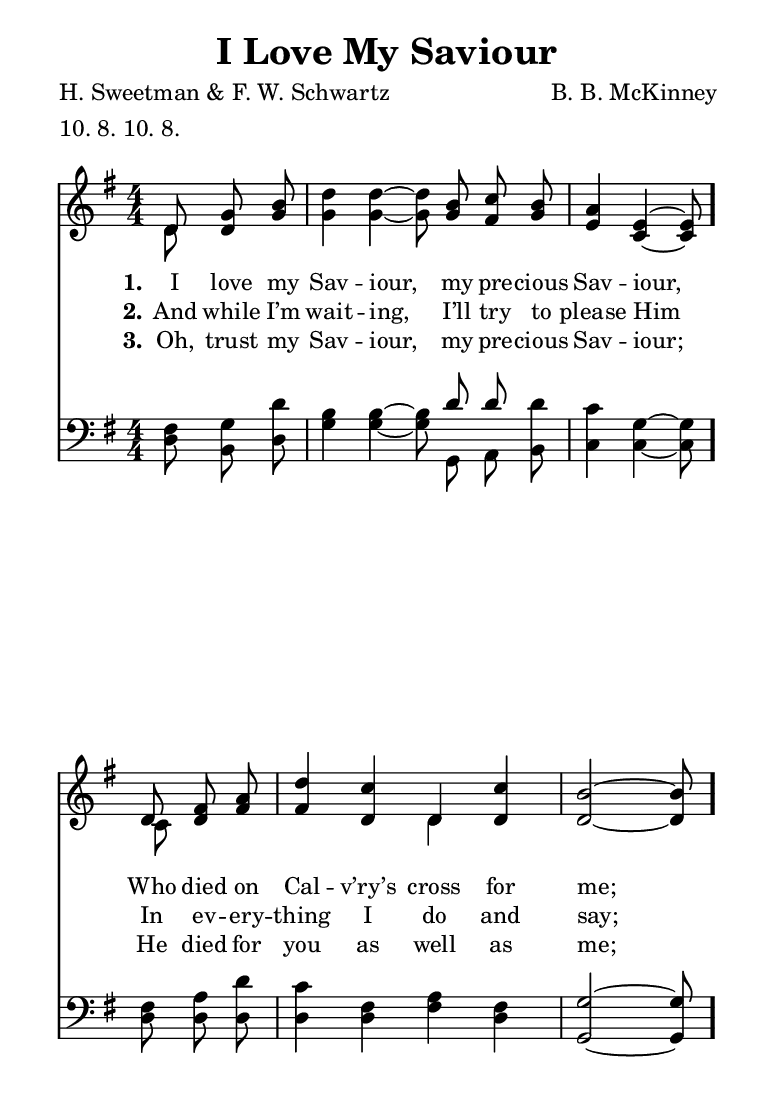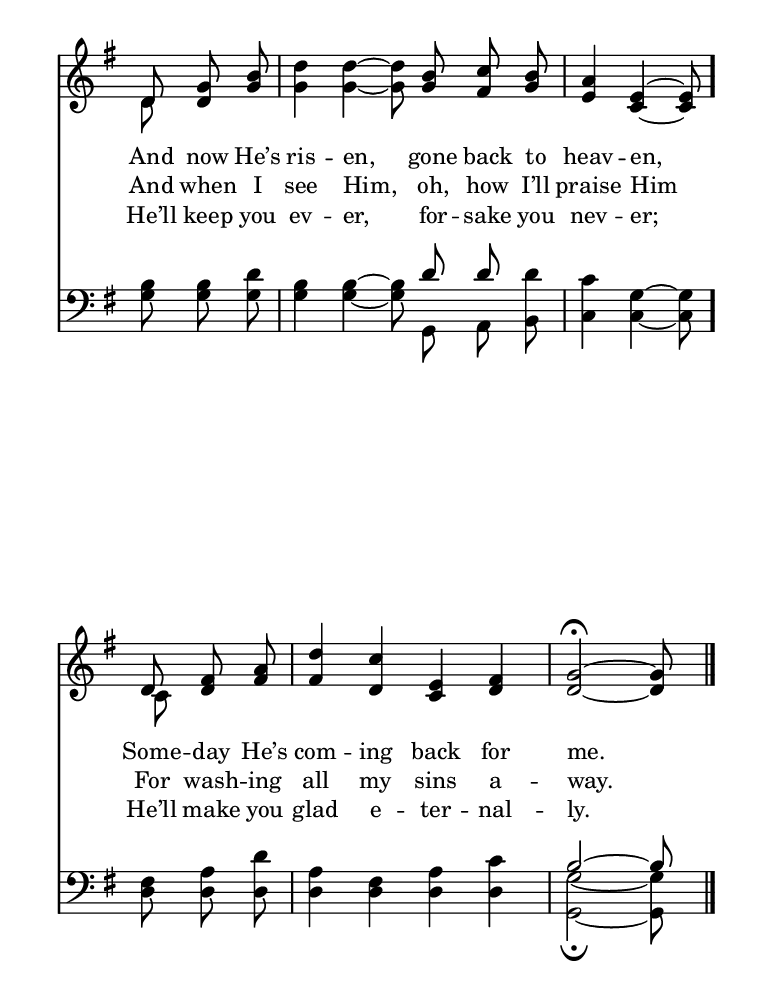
\include "common/global.ily"
\paper {
  \include "common/paper.ily"
  ragged-last-bottom = ##t
  system-count = #(cond (is-eogsized 3) (#t #f))
  system-system-spacing.padding = 9
}

\header{
  %children
  hymnnumber = "338"
  title = "I Love My Saviour" % TODO original has subtitle "(I Have A Saviour)"
  tunename = ""
  meter = "10. 8. 10. 8."
  poet = "H. Sweetman & F. W. Schwartz"
  composer = "B. B. McKinney"
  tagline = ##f
}

ta = { \tempo 4=80 }
tb = { \tempo 4=40 }

global = {
  \include "common/overrides.ily"
  \override Staff.TimeSignature.style = #'numbered
  \time 4/4
  \override Score.MetronomeMark.transparent = ##t % hide all fermata changes too
  \ta
  \key g \major
  \partial 4.
  \autoBeamOff
}

notesSoprano = {
\global
\relative c' {

  d8 g b | d4 d4 ~ d8 b8 c b | a4 e4 ~ e8
  d8 fis a | d4 c d, c' | b2 ~ b8
  d,8 g b | d4 d4 ~ d8 b8 c b | a4 e4 ~ e8
  d8 fis a | d4 c e, fis | \tb g2\fermata ~ \ta g8

  \bar "|."

}
}

notesAlto = {
\global
\relative e' {

  d8 d g | g4 g4 ~ g8 g8 fis g8 | e4 c4 ~ c8
  c8 d fis | fis4 d d d | d2 ~ d8
  d8 d g | g4 g4 ~ g8 g8 fis g8 | e4 c4 ~ c8
  c8 d fis | fis4 d c d | d2 ~ d8

}
}

notesTenor = {
\global
\relative a {

  fis8 g d' | b4 b4 ~ b8 d8 d d | c4 g4 ~ g8
  fis8 a d | c4 fis, a fis | g2 ~ g8
  b8 b d | b4 b4 ~ b8 d8 d d | c4 g4 ~ g8
  fis8 a d | a4 fis a c | b2 ~ b8

}
}

notesBass = {
\global
\relative f {

  d8 b d | g4 g4 ~ g8 g,8 a b | c4 c4 ~ c8
  d8 d d | d4 d fis d | g,2 ~ g8
  g'8 g g | g4 g4 ~ g8 g,8 a b | c4 c4 ~ c8
  d8 d d | d4 d d d | <g g,>2_\fermata ~ <g g,>8

}
}

wordsA = \lyricmode {
\set stanza = "1."

I love my Sav -- iour, my pre -- cious Sav -- iour, \bar "."
Who died on Cal -- v’ry’s cross for me; \bar "."
And now He’s ris -- en, gone back to heav -- en, \bar "."
Some -- day He’s com -- ing back for me. \bar "."

}

wordsB = \lyricmode {
\set stanza = "2."

And while I’m wait -- ing, I’ll try to please Him
In ev -- ery -- thing I do and say;
And when I see Him, oh, how I’ll praise Him
For wash -- ing all my sins a -- way.

}

wordsC = \lyricmode {
\set stanza = "3."

Oh, trust my Sav -- iour, my pre -- cious Sav -- iour;
He died for you as well as me;
He’ll keep you ev -- er, for -- sake you nev -- er;
He’ll make you glad e -- ter -- nal -- ly.

}

\score {
  \context ChoirStaff <<
    \context Staff = upper <<
      \set Staff.autoBeaming = ##f
      \set ChoirStaff.systemStartDelimiter = #'SystemStartBar
      \set ChoirStaff.printPartCombineTexts = ##f
      \partcombine #'(2 . 9) \notesSoprano \notesAlto
      \context NullVoice = sopranos { \voiceOne << \notesSoprano >> }
      \context Lyrics = one   \lyricsto sopranos \wordsA
      \context Lyrics = two   \lyricsto sopranos \wordsB
      \context Lyrics = three \lyricsto sopranos \wordsC
    >>
    \context Staff = men <<
      \set Staff.autoBeaming = ##f
      \clef bass
      \set ChoirStaff.printPartCombineTexts = ##f
      \partcombine #'(2 . 9) \notesTenor \notesBass
    >>
  >>
  \layout {
    \include "common/layout.ily"
  }
  \midi{
    \include "common/midi.ily"
  }
}

\version "2.19.49"  % necessary for upgrading to future LilyPond versions.

% vi:set et ts=2 sw=2 ai nocindent syntax=lilypond:
